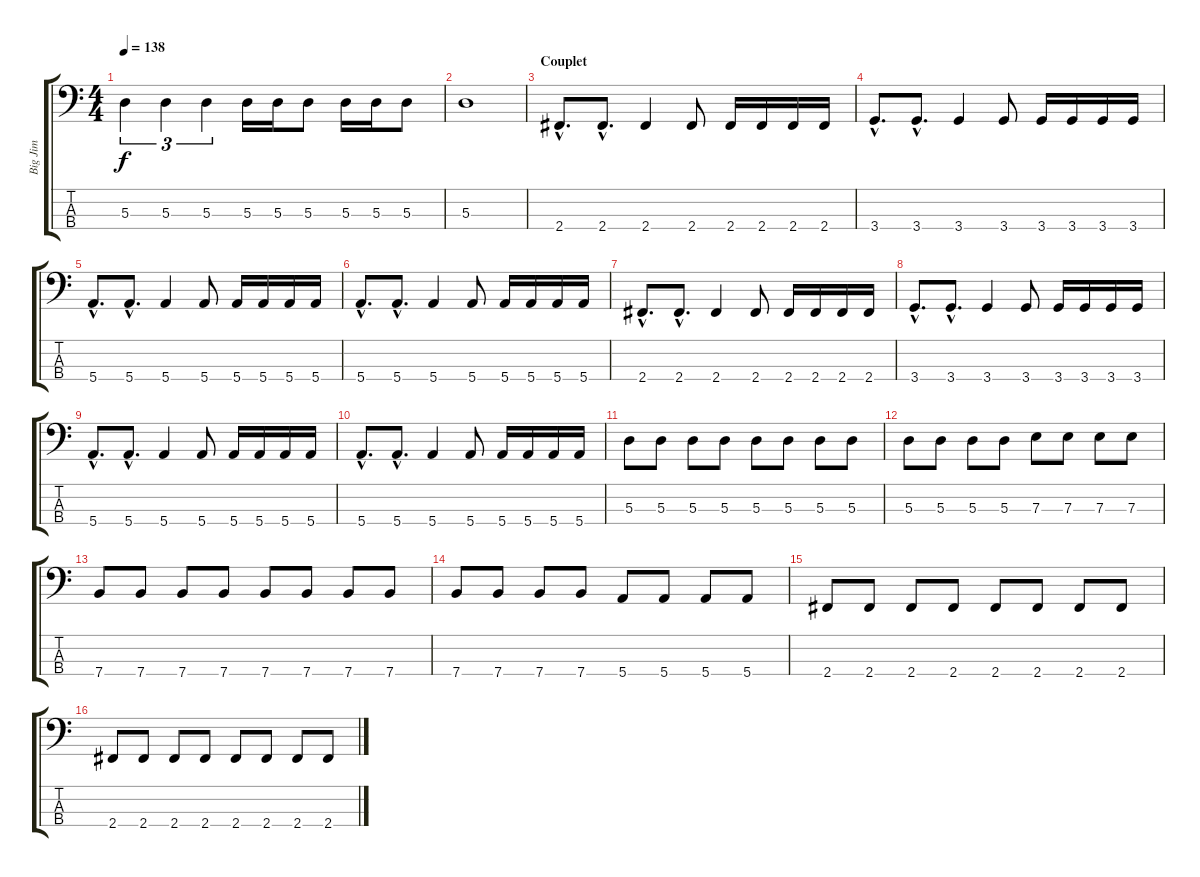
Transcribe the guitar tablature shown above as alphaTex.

\track ("Big Jim" "Big Jim") {instrument electricbasspick}
\staff {score tabs}
\tuning (G2 D2 A1 E1) {hide}
\ts (4 4)
\tempo 138
\clef f4
\ks c
5.3.4{tu (3 2) dy f} 5.3.4{tu (3 2)} 5.3.4{tu (3 2)} 5.3.16 5.3.16 5.3.8 5.3.16 5.3.16 5.3.8 |
5.3.1 |
\section ("" "Couplet")
2.4{hac}.8{d} 2.4{hac}.8{d} 2.4.4 2.4.8 2.4.16 2.4.16 2.4.16 2.4.16 |
3.4{hac}.8{d} 3.4{hac}.8{d} 3.4.4 3.4.8 3.4.16 3.4.16 3.4.16 3.4.16 |
5.4{hac}.8{d} 5.4{hac}.8{d} 5.4.4 5.4.8 5.4.16 5.4.16 5.4.16 5.4.16 |
5.4{hac}.8{d} 5.4{hac}.8{d} 5.4.4 5.4.8 5.4.16 5.4.16 5.4.16 5.4.16 |
2.4{hac}.8{d} 2.4{hac}.8{d} 2.4.4 2.4.8 2.4.16 2.4.16 2.4.16 2.4.16 |
3.4{hac}.8{d} 3.4{hac}.8{d} 3.4.4 3.4.8 3.4.16 3.4.16 3.4.16 3.4.16 |
5.4{hac}.8{d} 5.4{hac}.8{d} 5.4.4 5.4.8 5.4.16 5.4.16 5.4.16 5.4.16 |
5.4{hac}.8{d} 5.4{hac}.8{d} 5.4.4 5.4.8 5.4.16 5.4.16 5.4.16 5.4.16 |
5.3.8 5.3.8 5.3.8 5.3.8 5.3.8 5.3.8 5.3.8 5.3.8 |
5.3.8 5.3.8 5.3.8 5.3.8 7.3.8 7.3.8 7.3.8 7.3.8 |
7.4.8 7.4.8 7.4.8 7.4.8 7.4.8 7.4.8 7.4.8 7.4.8 |
7.4.8 7.4.8 7.4.8 7.4.8 5.4.8 5.4.8 5.4.8 5.4.8 |
2.4.8 2.4.8 2.4.8 2.4.8 2.4.8 2.4.8 2.4.8 2.4.8 |
2.4.8 2.4.8 2.4.8 2.4.8 2.4.8 2.4.8 2.4.8 2.4.8
